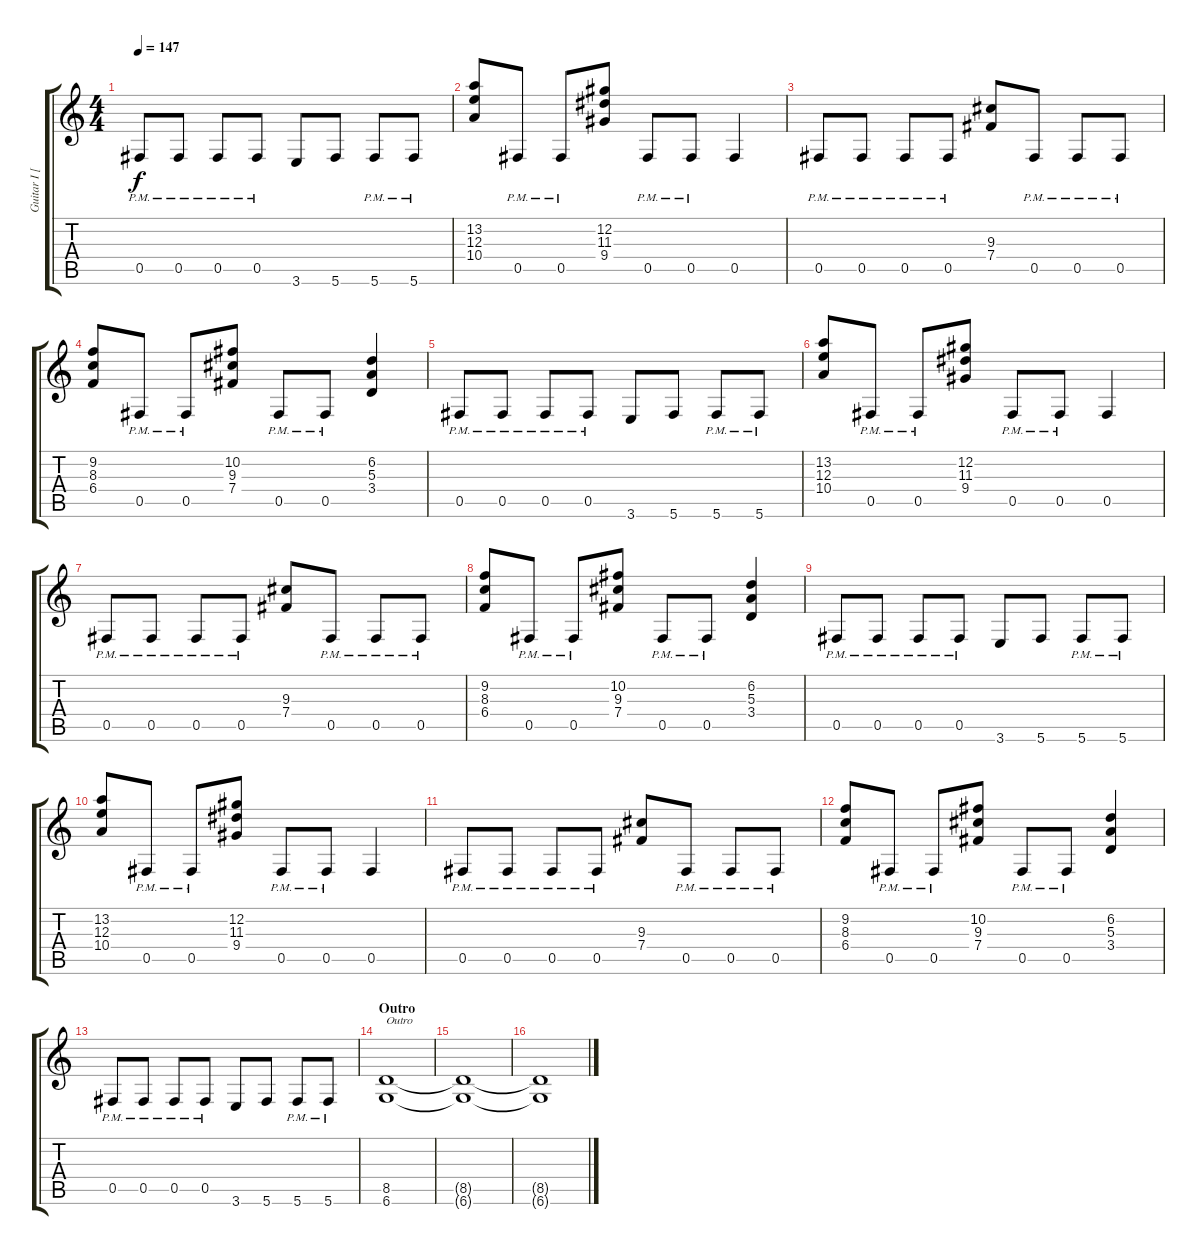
\track ("Guitar I [Ivar Bjornsson]" "Guitar I [") {instrument distortionguitar}
\staff {score tabs}
\tuning (Db4 Ab3 E3 B2 Gb2 Db2) {hide}
\ts (4 4)
\tempo 147
\clef g2
\ks c
0.5{pm}.8{dy f} 0.5{pm}.8 0.5{pm}.8 0.5{pm}.8 3.6.8 5.6.8 5.6{pm}.8 5.6{pm}.8 |
(13.2 12.3 10.4).8 0.5{pm}.8 0.5{pm}.8 (12.2 11.3 9.4).8 0.5{pm}.8 0.5{pm}.8 0.5.4 |
0.5{pm}.8 0.5{pm}.8 0.5{pm}.8 0.5{pm}.8 (9.3 7.4).8 0.5{pm}.8 0.5{pm}.8 0.5{pm}.8 |
(9.2 8.3 6.4).8 0.5{pm}.8 0.5{pm}.8 (10.2 9.3 7.4).8 0.5{pm}.8 0.5{pm}.8 (6.2 5.3 3.4).4 |
0.5{pm}.8 0.5{pm}.8 0.5{pm}.8 0.5{pm}.8 3.6.8 5.6.8 5.6{pm}.8 5.6{pm}.8 |
(13.2 12.3 10.4).8 0.5{pm}.8 0.5{pm}.8 (12.2 11.3 9.4).8 0.5{pm}.8 0.5{pm}.8 0.5.4 |
0.5{pm}.8 0.5{pm}.8 0.5{pm}.8 0.5{pm}.8 (9.3 7.4).8 0.5{pm}.8 0.5{pm}.8 0.5{pm}.8 |
(9.2 8.3 6.4).8 0.5{pm}.8 0.5{pm}.8 (10.2 9.3 7.4).8 0.5{pm}.8 0.5{pm}.8 (6.2 5.3 3.4).4 |
0.5{pm}.8 0.5{pm}.8 0.5{pm}.8 0.5{pm}.8 3.6.8 5.6.8 5.6{pm}.8 5.6{pm}.8 |
(13.2 12.3 10.4).8 0.5{pm}.8 0.5{pm}.8 (12.2 11.3 9.4).8 0.5{pm}.8 0.5{pm}.8 0.5.4 |
0.5{pm}.8 0.5{pm}.8 0.5{pm}.8 0.5{pm}.8 (9.3 7.4).8 0.5{pm}.8 0.5{pm}.8 0.5{pm}.8 |
(9.2 8.3 6.4).8 0.5{pm}.8 0.5{pm}.8 (10.2 9.3 7.4).8 0.5{pm}.8 0.5{pm}.8 (6.2 5.3 3.4).4 |
0.5{pm}.8 0.5{pm}.8 0.5{pm}.8 0.5{pm}.8 3.6.8 5.6.8 5.6{pm}.8 5.6{pm}.8 |
\section ("" "Outro")
(8.5 6.6).1{txt "Outro"} |
(8.5{t} 6.6{t}).1 |
(8.5{t} 6.6{t}).1
